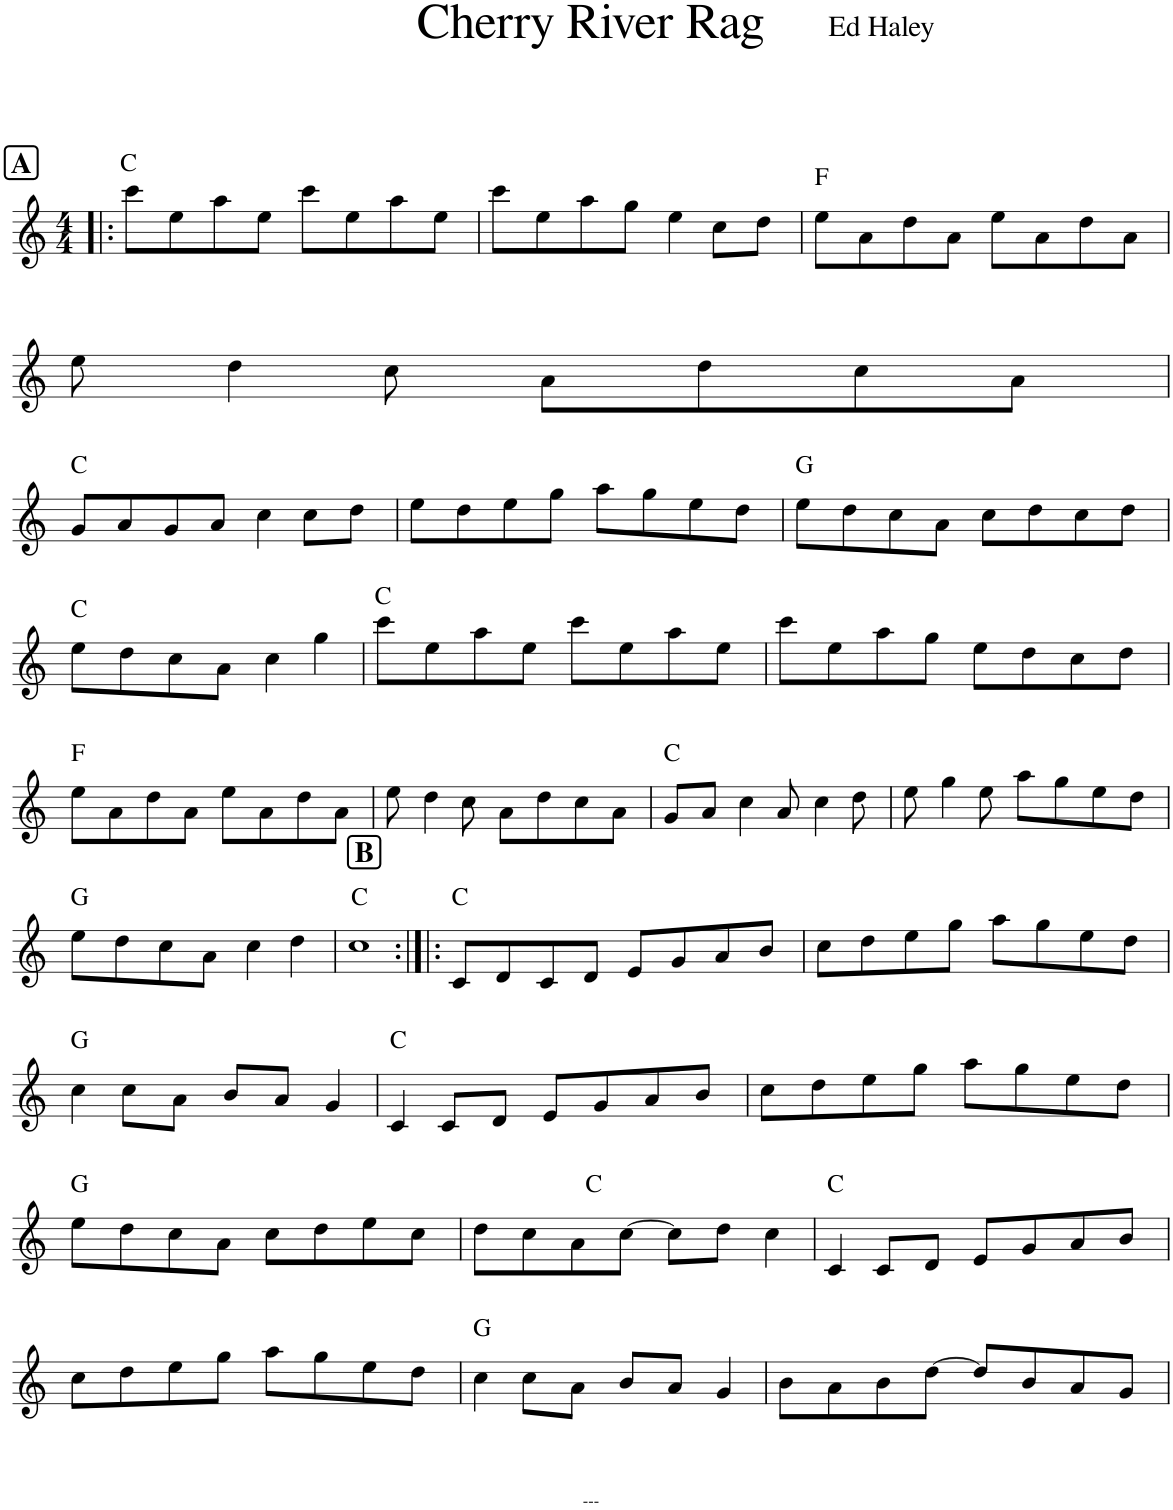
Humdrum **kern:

**kern	**harte
*part1	*part1
*staff1	*
*I"Mandolin	*
*clefG2	*
*k[]	*
*M4/4	*
!!LO:REH:place=s1:a:B:cj:fs=14:t=A
=1!|:	=1!|:
8ccc\L	C:maj
8ee\	.
8aa\	.
8ee\J	.
8ccc\L	.
8ee\	.
8aa\	.
8ee\J	.
=2	=2
8ccc\L	.
8ee\	.
8aa\	.
8gg\J	.
4ee\	.
8cc\L	.
8dd\J	.
=3	=3
8ee\L	F:maj
8a\	.
8dd\	.
8a\J	.
8ee\L	.
8a\	.
8dd\	.
8a\J	.
!!LO:LB:g=z
=4	=4
8ee\	.
4dd\	.
8cc\	.
8a\L	.
8dd\	.
8cc\	.
8a\J	.
!!LO:LB:g=z
=5	=5
8g/L	C:maj
8a/	.
8g/	.
8a/J	.
4cc\	.
8cc\L	.
8dd\J	.
=6	=6
8ee\L	.
8dd\	.
8ee\	.
8gg\J	.
8aa\L	.
8gg\	.
8ee\	.
8dd\J	.
=7	=7
8ee\L	G:maj
8dd\	.
8cc\	.
8a\J	.
8cc\L	.
8dd\	.
8cc\	.
8dd\J	.
!!LO:LB:g=z
=8	=8
8ee\L	C:maj
8dd\	.
8cc\	.
8a\J	.
4cc\	.
4gg\	.
=9	=9
8ccc\L	C:maj
8ee\	.
8aa\	.
8ee\J	.
8ccc\L	.
8ee\	.
8aa\	.
8ee\J	.
=10	=10
8ccc\L	.
8ee\	.
8aa\	.
8gg\J	.
8ee\L	.
8dd\	.
8cc\	.
8dd\J	.
!!LO:LB:g=z
=11	=11
8ee\L	F:maj
8a\	.
8dd\	.
8a\J	.
8ee\L	.
8a\	.
8dd\	.
8a\J	.
=12	=12
8ee\	.
4dd\	.
8cc\	.
8a\L	.
8dd\	.
8cc\	.
8a\J	.
=13	=13
8g/L	C:maj
8a/J	.
4cc\	.
8a/	.
4cc\	.
8dd\	.
=14	=14
8ee\	.
4gg\	.
8ee\	.
8aa\L	.
8gg\	.
8ee\	.
8dd\J	.
!!LO:LB:g=z
=15	=15
8ee\L	G:maj
8dd\	.
8cc\	.
8a\J	.
4cc\	.
4dd\	.
=16	=16
1cc	C:maj
!!LO:REH:place=s1:a:B:cj:fs=14:t=B
=17:|!|:	=17:|!|:
8c/L	C:maj
8d/	.
8c/	.
8d/J	.
8e/L	.
8g/	.
8a/	.
8b/J	.
=18	=18
8cc\L	.
8dd\	.
8ee\	.
8gg\J	.
8aa\L	.
8gg\	.
8ee\	.
8dd\J	.
!!LO:LB:g=z
=19	=19
4cc\	G:maj
8cc\L	.
8a\J	.
8b/L	.
8a/J	.
4g/	.
=20	=20
4c/	C:maj
8c/L	.
8d/J	.
8e/L	.
8g/	.
8a/	.
8b/J	.
=21	=21
8cc\L	.
8dd\	.
8ee\	.
8gg\J	.
8aa\L	.
8gg\	.
8ee\	.
8dd\J	.
!!LO:LB:g=z
=22	=22
8ee\L	G:maj
8dd\	.
8cc\	.
8a\J	.
8cc\L	.
8dd\	.
8ee\	.
8cc\J	.
=23	=23
8dd\L	.
8cc\	.
8a\	.
[8cc\J	.
8cc\L]	C:maj
8dd\J	.
4cc\	.
=24	=24
4c/	C:maj
8c/L	.
8d/J	.
8e/L	.
8g/	.
8a/	.
8b/J	.
!!LO:LB:g=z
=25	=25
8cc\L	.
8dd\	.
8ee\	.
8gg\J	.
8aa\L	.
8gg\	.
8ee\	.
8dd\J	.
=26	=26
4cc\	G:maj
8cc\L	.
8a\J	.
8b/L	.
8a/J	.
4g/	.
=27	=27
8b\L	.
8a\	.
8b\	.
[8dd\J	.
8dd/L]	.
8b/	.
8a/	.
8g/J	.
=	=
*-	*-
